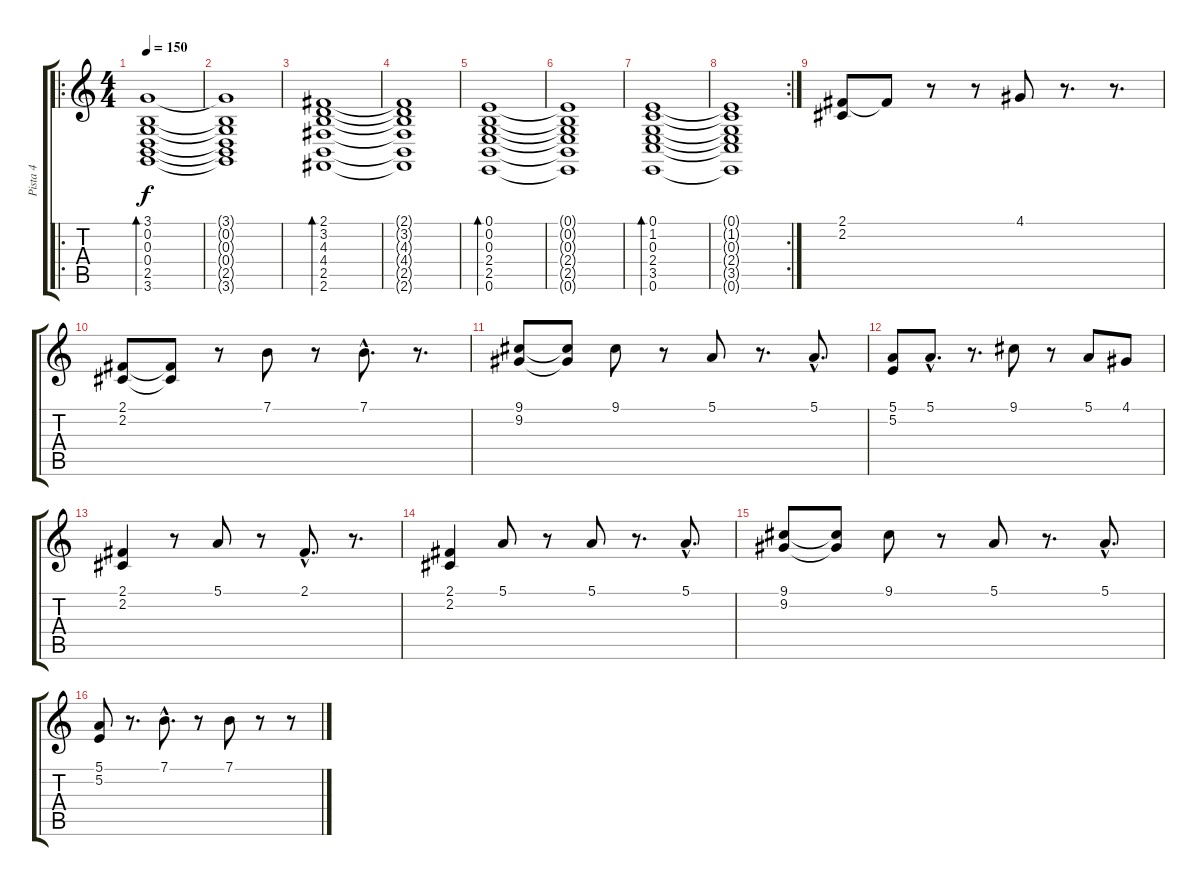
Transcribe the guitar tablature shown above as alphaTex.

\track ("Pista 4" "Pista 4") {instrument electricgrandpiano}
\staff {score tabs}
\tuning (E4 B3 G3 D3 A2 E2) {hide}
\ro
\ts (4 4)
\tempo 150
\clef g2
\ks c
(3.1 0.2 0.3 0.4 2.5 3.6).1{bd 480 dy f} |
(3.1{t} 0.2{t} 0.3{t} 0.4{t} 2.5{t} 3.6{t}).1 |
(2.1 3.2 4.3 4.4 2.5 2.6).1{bd 480} |
(2.1{t} 3.2{t} 4.3{t} 4.4{t} 2.5{t} 2.6{t}).1 |
(0.1 0.2 0.3 2.4 2.5 0.6).1{bd 480} |
(0.1{t} 0.2{t} 0.3{t} 2.4{t} 2.5{t} 0.6{t}).1 |
(0.1 1.2 0.3 2.4 3.5 0.6).1{bd 480} |
\rc 2
(0.1{t} 1.2{t} 0.3{t} 2.4{t} 3.5{t} 0.6{t}).1 |
(2.1 2.2).8{volume 12 balance 0} 2.1{t}.8 r.8 r.8 4.1.8 r.8{d} r.8{d} |
(2.1 2.2).8 (2.1{t} 2.2{t}).8 r.8 7.1.8 r.8 7.1{hac}.8{d} r.8{d} |
(9.1 9.2).8 (9.1{t} 9.2{t}).8 9.1.8 r.8 5.1.8 r.8{d} 5.1{hac}.8{d} |
(5.1 5.2).8 5.1{hac}.8{d} r.8{d} 9.1.8 r.8 5.1.8 4.1.8 |
(2.1 2.2).4 r.8 5.1.8 r.8 2.1{hac}.8{d} r.8{d} |
(2.1 2.2).4 5.1.8 r.8 5.1.8 r.8{d} 5.1{hac}.8{d} |
(9.1 9.2).8 (9.1{t} 9.2{t}).8 9.1.8 r.8 5.1.8 r.8{d} 5.1{hac}.8{d} |
(5.1 5.2).8 r.8{d} 7.1{hac}.8{d} r.8 7.1.8 r.8 r.8
